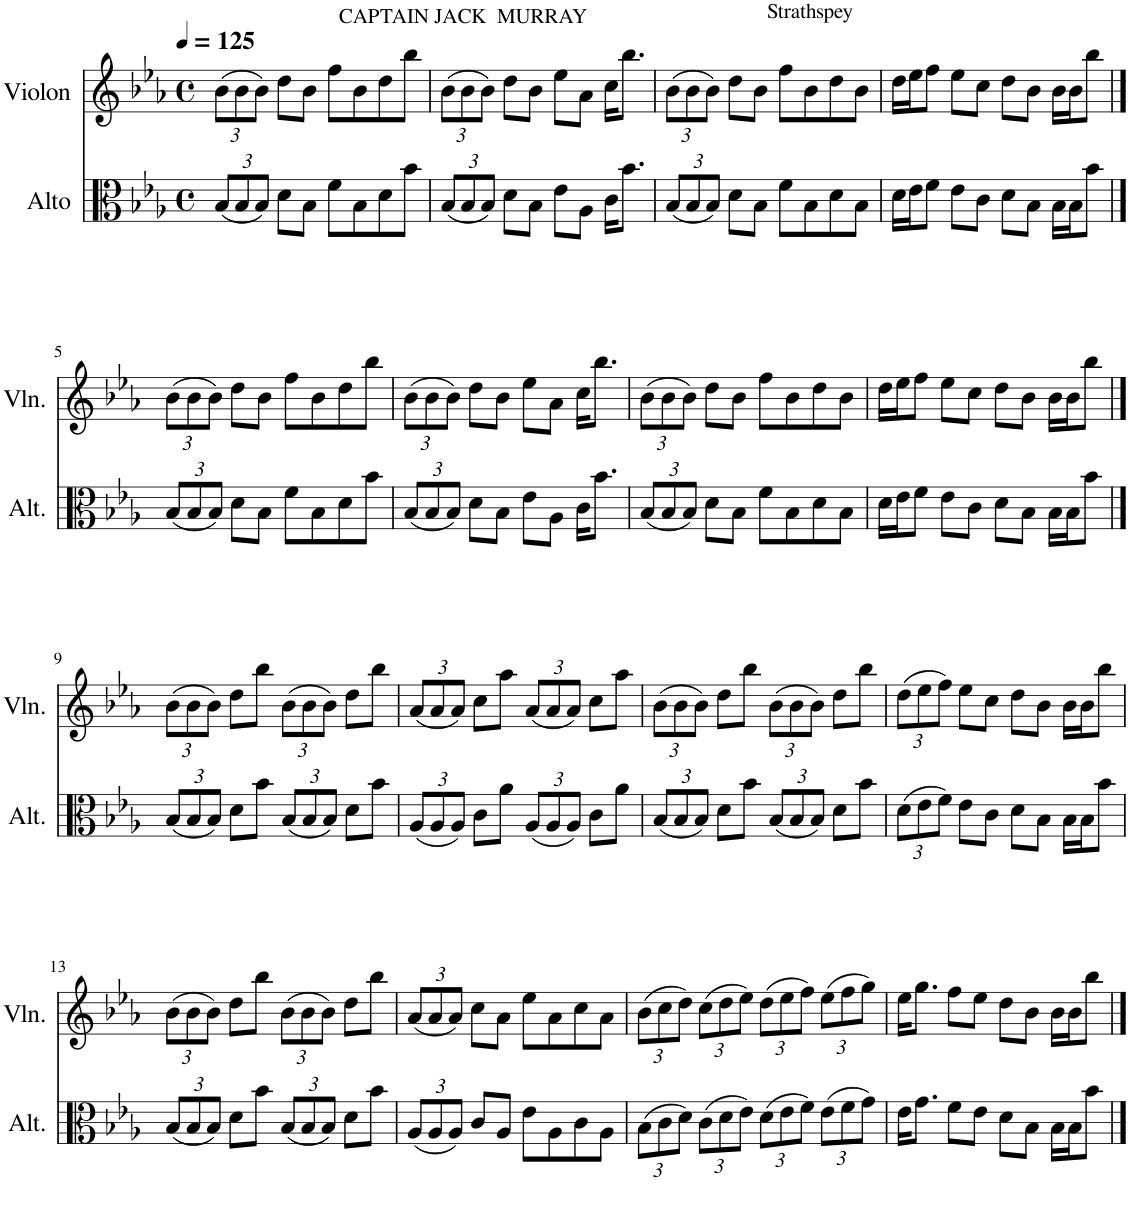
**kern	**kern
*part2	*part1
*staff2	*staff1
*I"Alto	*I"Violon
*I'Alt.	*I'Vln.
*clefC3	*clefG2
*k[b-e-a-]	*k[b-e-a-]
*M4/4	*M4/4
*met(c)	*met(c)
*MM125	*MM125
*Xbrackettup	*Xbrackettup
=1	=1
(12B-/L	(12b-\L
12B-/	12b-\
12B-/J)	12b-\J)
8d\L	8dd\L
8B-\J	8b-\J
!	!LO:TX:a:t=CAPTAIN JACK  MURRAY
8f\L	8ff\L
8B-\	8b-\
8d\	8dd\
8b-\J	8bb-\J
=2	=2
(12B-/L	(12b-\L
12B-/	12b-\
12B-/J)	12b-\J)
8d\L	8dd\L
8B-\J	8b-\J
8e-\L	8ee-\L
8A-\J	8a-\J
16c\KL	16cc\KL
8.b-\J	8.bb-\J
=3	=3
(12B-/L	(12b-\L
12B-/	12b-\
12B-/J)	12b-\J)
8d\L	8dd\L
8B-\J	8b-\J
!	!LO:TX:a:t=Strathspey
8f\L	8ff\L
8B-\	8b-\
8d\	8dd\
8B-\J	8b-\J
=4	=4
16d\LL	16dd\LL
16e-\J	16ee-\J
8f\J	8ff\J
8e-\L	8ee-\L
8c\J	8cc\J
8d\L	8dd\L
8B-\J	8b-\J
16B-\LL	16b-\LL
16B-\J	16b-\J
8b-\J	8bb-\J
!!LO:LB:g=z
==5	==5
(12B-/L	(12b-\L
12B-/	12b-\
12B-/J)	12b-\J)
8d\L	8dd\L
8B-\J	8b-\J
8f\L	8ff\L
8B-\	8b-\
8d\	8dd\
8b-\J	8bb-\J
=6	=6
(12B-/L	(12b-\L
12B-/	12b-\
12B-/J)	12b-\J)
8d\L	8dd\L
8B-\J	8b-\J
8e-\L	8ee-\L
8A-\J	8a-\J
16c\KL	16cc\KL
8.b-\J	8.bb-\J
=7	=7
(12B-/L	(12b-\L
12B-/	12b-\
12B-/J)	12b-\J)
8d\L	8dd\L
8B-\J	8b-\J
8f\L	8ff\L
8B-\	8b-\
8d\	8dd\
8B-\J	8b-\J
=8	=8
16d\LL	16dd\LL
16e-\J	16ee-\J
8f\J	8ff\J
8e-\L	8ee-\L
8c\J	8cc\J
8d\L	8dd\L
8B-\J	8b-\J
16B-\LL	16b-\LL
16B-\J	16b-\J
8b-\J	8bb-\J
!!LO:LB:g=z
==9	==9
(12B-/L	(12b-\L
12B-/	12b-\
12B-/J)	12b-\J)
8d\L	8dd\L
8b-\J	8bb-\J
(12B-/L	(12b-\L
12B-/	12b-\
12B-/J)	12b-\J)
8d\L	8dd\L
8b-\J	8bb-\J
=10	=10
(12A-/L	(12a-/L
12A-/	12a-/
12A-/J)	12a-/J)
8c\L	8cc\L
8a-\J	8aa-\J
(12A-/L	(12a-/L
12A-/	12a-/
12A-/J)	12a-/J)
8c\L	8cc\L
8a-\J	8aa-\J
=11	=11
(12B-/L	(12b-\L
12B-/	12b-\
12B-/J)	12b-\J)
8d\L	8dd\L
8b-\J	8bb-\J
(12B-/L	(12b-\L
12B-/	12b-\
12B-/J)	12b-\J)
8d\L	8dd\L
8b-\J	8bb-\J
=12	=12
(12d\L	(12dd\L
12e-\	12ee-\
12f\J)	12ff\J)
8e-\L	8ee-\L
8c\J	8cc\J
8d\L	8dd\L
8B-\J	8b-\J
16B-\LL	16b-\LL
16B-\J	16b-\J
8b-\J	8bb-\J
!!LO:LB:g=z
=13	=13
(12B-/L	(12b-\L
12B-/	12b-\
12B-/J)	12b-\J)
8d\L	8dd\L
8b-\J	8bb-\J
(12B-/L	(12b-\L
12B-/	12b-\
12B-/J)	12b-\J)
8d\L	8dd\L
8b-\J	8bb-\J
=14	=14
(12A-/L	(12a-/L
12A-/	12a-/
12A-/J)	12a-/J)
8c/L	8cc\L
8A-/J	8a-\J
8e-\L	8ee-\L
8A-\	8a-\
8c\	8cc\
8A-\J	8a-\J
=15	=15
(12B-\L	(12b-\L
12c\	12cc\
12d\J)	12dd\J)
(12c\L	(12cc\L
12d\	12dd\
12e-\J)	12ee-\J)
(12d\L	(12dd\L
12e-\	12ee-\
12f\J)	12ff\J)
(12e-\L	(12ee-\L
12f\	12ff\
12g\J)	12gg\J)
=16	=16
16e-\KL	16ee-\KL
8.g\J	8.gg\J
8f\L	8ff\L
8e-\J	8ee-\J
8d\L	8dd\L
8B-\J	8b-\J
16B-\LL	16b-\LL
16B-\J	16b-\J
8b-\J	8bb-\J
==	==
*-	*-
